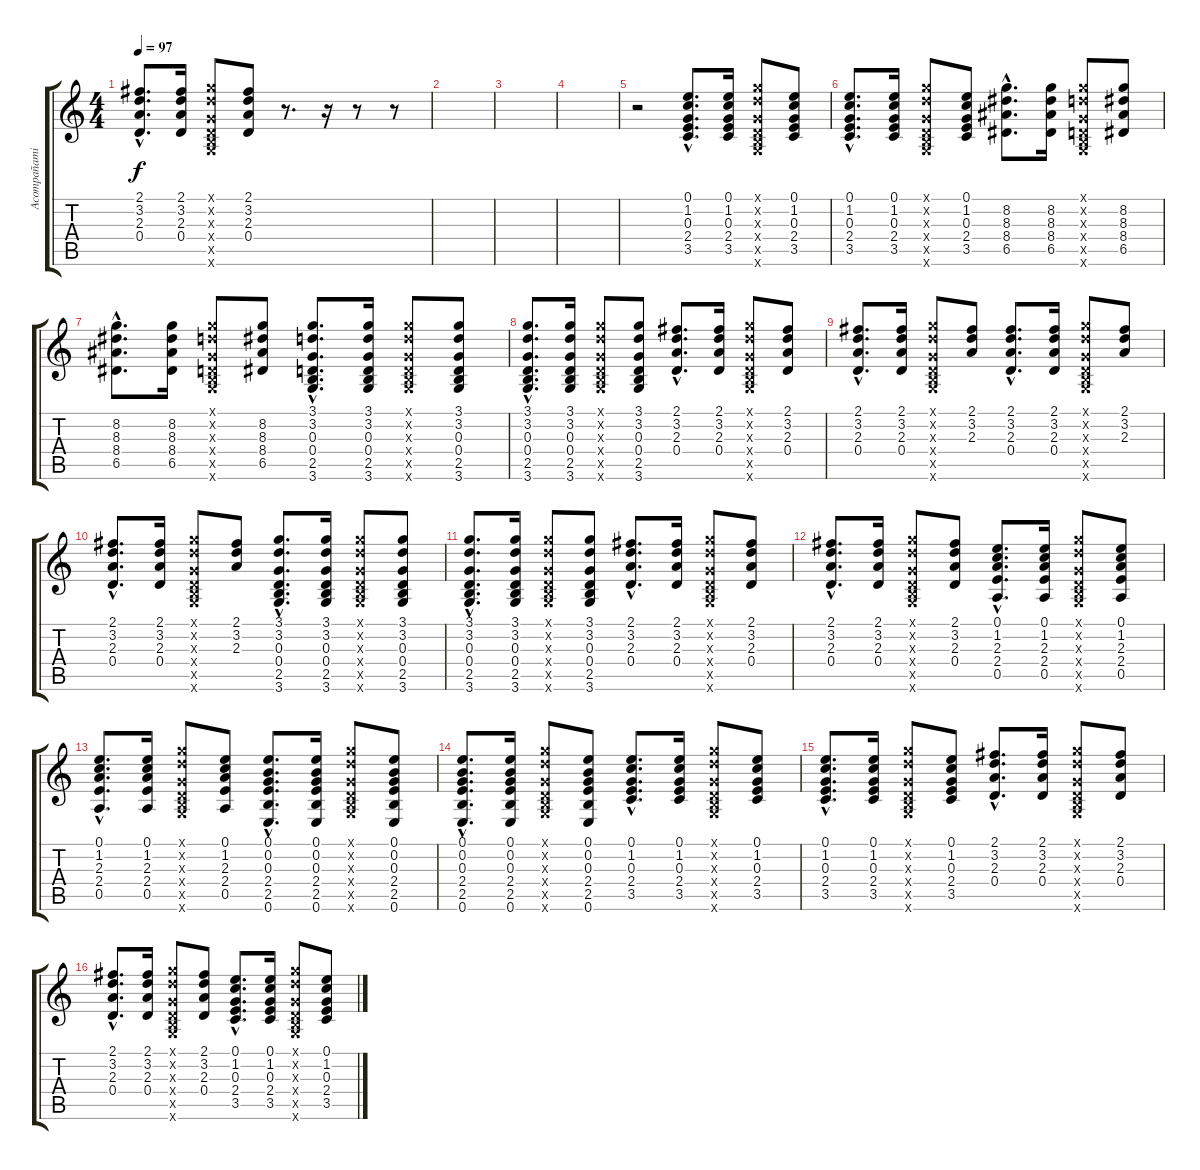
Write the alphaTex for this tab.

\track ("Acompañamiento" "Acompañami") {instrument acousticguitarnylon}
\staff {score tabs}
\tuning (E4 B3 G3 D3 A2 E2) {hide}
\ts (4 4)
\tempo 97
\clef g2
\ks c
(2.1{hac} 3.2{hac} 2.3{hac} 0.4{hac}).8{d dy f} (2.1 3.2 2.3 0.4).16 (3.1{x} 3.2{x} 0.3{x} 0.4{x} 2.5{x} 3.6{x}).8 (2.1 3.2 2.3 0.4).8 r.8{d} r.16 r.8 r.8 |
|
|
|
r.2 (0.1{hac} 1.2{hac} 0.3{hac} 2.4{hac} 3.5{hac}).8{d} (0.1 1.2 0.3 2.4 3.5).16 (3.1{x} 3.2{x} 0.3{x} 0.4{x} 2.5{x} 3.6{x}).8 (0.1 1.2 0.3 2.4 3.5).8 |
(0.1{hac} 1.2{hac} 0.3{hac} 2.4{hac} 3.5{hac}).8{d} (0.1 1.2 0.3 2.4 3.5).16 (3.1{x} 3.2{x} 0.3{x} 0.4{x} 2.5{x} 3.6{x}).8 (0.1 1.2 0.3 2.4 3.5).8 (8.2{hac} 8.3{hac} 8.4{hac} 6.5{hac}).8{d} (8.2 8.3 8.4 6.5).16 (3.1{x} 3.2{x} 0.3{x} 0.4{x} 2.5{x} 3.6{x}).8 (8.2 8.3 8.4 6.5).8 |
(8.2{hac} 8.3{hac} 8.4{hac} 6.5{hac}).8{d} (8.2 8.3 8.4 6.5).16 (3.1{x} 3.2{x} 0.3{x} 0.4{x} 2.5{x} 3.6{x}).8 (8.2 8.3 8.4 6.5).8 (3.1{hac} 3.2{hac} 0.3{hac} 0.4{hac} 2.5{hac} 3.6{hac}).8{d} (3.1 3.2 0.3 0.4 2.5 3.6).16 (3.1{x} 3.2{x} 0.3{x} 0.4{x} 2.5{x} 3.6{x}).8 (3.1 3.2 0.3 0.4 2.5 3.6).8 |
(3.1{hac} 3.2{hac} 0.3{hac} 0.4{hac} 2.5{hac} 3.6{hac}).8{d} (3.1 3.2 0.3 0.4 2.5 3.6).16 (3.1{x} 3.2{x} 0.3{x} 0.4{x} 2.5{x} 3.6{x}).8 (3.1 3.2 0.3 0.4 2.5 3.6).8 (2.1{hac} 3.2{hac} 2.3{hac} 0.4{hac}).8{d} (2.1 3.2 2.3 0.4).16 (3.1{x} 3.2{x} 0.3{x} 0.4{x} 2.5{x} 3.6{x}).8 (2.1 3.2 2.3 0.4).8 |
(2.1{hac} 3.2{hac} 2.3{hac} 0.4{hac}).8{d} (2.1 3.2 2.3 0.4).16 (3.1{x} 3.2{x} 0.3{x} 0.4{x} 2.5{x} 3.6{x}).8 (2.1 3.2 2.3).8 (2.1{hac} 3.2{hac} 2.3{hac} 0.4{hac}).8{d} (2.1 3.2 2.3 0.4).16 (3.1{x} 3.2{x} 0.3{x} 0.4{x} 2.5{x} 3.6{x}).8 (2.1 3.2 2.3).8 |
(2.1{hac} 3.2{hac} 2.3{hac} 0.4{hac}).8{d} (2.1 3.2 2.3 0.4).16 (3.1{x} 3.2{x} 0.3{x} 0.4{x} 2.5{x} 3.6{x}).8 (2.1 3.2 2.3).8 (3.1{hac} 3.2{hac} 0.3{hac} 0.4{hac} 2.5{hac} 3.6{hac}).8{d} (3.1 3.2 0.3 0.4 2.5 3.6).16 (3.1{x} 3.2{x} 0.3{x} 0.4{x} 2.5{x} 3.6{x}).8 (3.1 3.2 0.3 0.4 2.5 3.6).8 |
(3.1{hac} 3.2{hac} 0.3{hac} 0.4{hac} 2.5{hac} 3.6{hac}).8{d} (3.1 3.2 0.3 0.4 2.5 3.6).16 (3.1{x} 3.2{x} 0.3{x} 0.4{x} 2.5{x} 3.6{x}).8 (3.1 3.2 0.3 0.4 2.5 3.6).8 (2.1{hac} 3.2{hac} 2.3{hac} 0.4{hac}).8{d} (2.1 3.2 2.3 0.4).16 (3.1{x} 3.2{x} 0.3{x} 0.4{x} 2.5{x} 3.6{x}).8 (2.1 3.2 2.3 0.4).8 |
(2.1{hac} 3.2{hac} 2.3{hac} 0.4{hac}).8{d} (2.1 3.2 2.3 0.4).16 (3.1{x} 3.2{x} 0.3{x} 0.4{x} 2.5{x} 3.6{x}).8 (2.1 3.2 2.3 0.4).8 (0.1{hac} 1.2{hac} 2.3{hac} 2.4{hac} 0.5{hac}).8{d} (0.1 1.2 2.3 2.4 0.5).16 (3.1{x} 3.2{x} 0.3{x} 0.4{x} 2.5{x} 3.6{x}).8 (0.1 1.2 2.3 2.4 0.5).8 |
(0.1{hac} 1.2{hac} 2.3{hac} 2.4{hac} 0.5{hac}).8{d} (0.1 1.2 2.3 2.4 0.5).16 (3.1{x} 3.2{x} 0.3{x} 0.4{x} 2.5{x} 3.6{x}).8 (0.1 1.2 2.3 2.4 0.5).8 (0.1{hac} 0.2{hac} 0.3{hac} 2.4{hac} 2.5{hac} 0.6{hac}).8{d} (0.1 0.2 0.3 2.4 2.5 0.6).16 (3.1{x} 3.2{x} 0.3{x} 0.4{x} 2.5{x} 3.6{x}).8 (0.1 0.2 0.3 2.4 2.5 0.6).8 |
(0.1{hac} 0.2{hac} 0.3{hac} 2.4{hac} 2.5{hac} 0.6{hac}).8{d} (0.1 0.2 0.3 2.4 2.5 0.6).16 (3.1{x} 3.2{x} 0.3{x} 0.4{x} 2.5{x} 3.6{x}).8 (0.1 0.2 0.3 2.4 2.5 0.6).8 (0.1{hac} 1.2{hac} 0.3{hac} 2.4{hac} 3.5{hac}).8{d} (0.1 1.2 0.3 2.4 3.5).16 (3.1{x} 3.2{x} 0.3{x} 0.4{x} 2.5{x} 3.6{x}).8 (0.1 1.2 0.3 2.4 3.5).8 |
(0.1{hac} 1.2{hac} 0.3{hac} 2.4{hac} 3.5{hac}).8{d} (0.1 1.2 0.3 2.4 3.5).16 (3.1{x} 3.2{x} 0.3{x} 0.4{x} 2.5{x} 3.6{x}).8 (0.1 1.2 0.3 2.4 3.5).8 (2.1{hac} 3.2{hac} 2.3{hac} 0.4{hac}).8{d} (2.1 3.2 2.3 0.4).16 (3.1{x} 3.2{x} 0.3{x} 0.4{x} 2.5{x} 3.6{x}).8 (2.1 3.2 2.3 0.4).8 |
(2.1{hac} 3.2{hac} 2.3{hac} 0.4{hac}).8{d} (2.1 3.2 2.3 0.4).16 (3.1{x} 3.2{x} 0.3{x} 0.4{x} 2.5{x} 3.6{x}).8 (2.1 3.2 2.3 0.4).8 (0.1{hac} 1.2{hac} 0.3{hac} 2.4{hac} 3.5{hac}).8{d} (0.1 1.2 0.3 2.4 3.5).16 (3.1{x} 3.2{x} 0.3{x} 0.4{x} 2.5{x} 3.6{x}).8 (0.1 1.2 0.3 2.4 3.5).8
